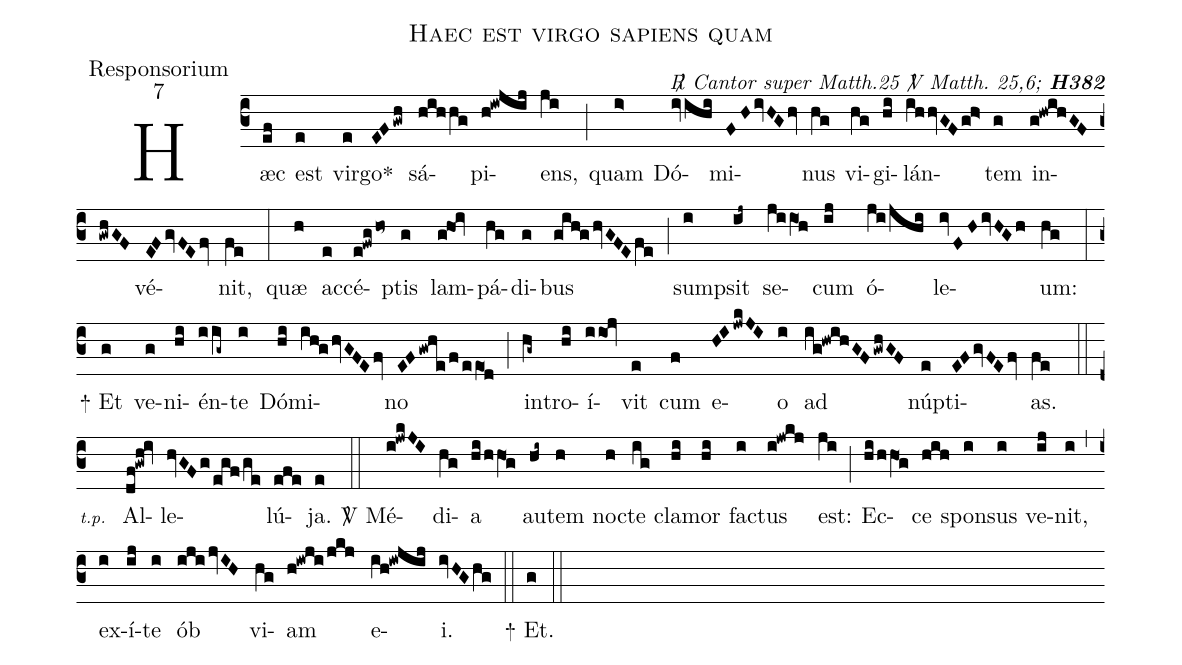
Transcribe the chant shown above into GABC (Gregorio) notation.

name:Haec est virgo sapiens quam;
office-part:Responsorium;
mode:7;
commentary:{\itshape\mdseries \Rbar\  Cantor super Matth.25 \Vbar\  Matth.\ 25,6;\/}  {\bfseries H382};
%%
(c3) Hæc(ef) est(e) vir(e)go<sp>*</sp>(EFgwh) sá(hihhg)pi(h!iwjij)ens,(ji) (;)
quam(i>) Dó(ivihi)mi(FHivHGhv)nus(hg) vi(hg)gi(hi)lán(ihhvGFg!h>)tem(g) in(g!hwihGFgwhGF)vé(EFgvFEfv)nit,(fe) (:)
quæ(h) ac(e)cé(e!fwgho~)ptis(g) lam(g!ho1!iv)pá(hg)di(g)bus(gih!ghvGFEfe) (;)
sum(i)psit(ij~) se(jiiO1h)cum(ij) ó(ji/jhi)le(ivFHivHGh)um:(hg) (:)
<sp>+</sp> Et(g) ve(g)ni(hi)én(iig~)te(i) Dó(hi)mi(ih!ghvGFEfv)no(EFgwhe/f/eeO1d) (;)
in(hg~)tro(hi)í(iio1!jv)vit(e) cum(f) e(HIjwkJI)o(i) ad(ig!hwihGFgwhGF) nú(e)pti(EFgvFEfv)as.(fe) (::)
<v>{\scriptsize\itshape t.p.\ }</v> Al(df!gwh!iv)le(hvGFg/egf/ge)lú(efe)ja.(e) (::)
<sp>V/</sp> Mé(i!jwkJI)di(hg)a(hi/hhO1g) au(hi~)tem(h) noc(h)te(ig) cla(hi)mor(hi) fac(i)tus(i!jwkj) est:(ji) (;)
Ec(hi/hhO1g)ce(hih) spon(i)sus(i) ve(ij)nit,(i) (,)
ex(i)í(ij)te(i) ób(ijijvIH) vi(hg)am(h!iwji/jkj) e(ih!iwjij)i.(ivHGhg) (::)
<sp>+</sp> Et.(g)  (::)
